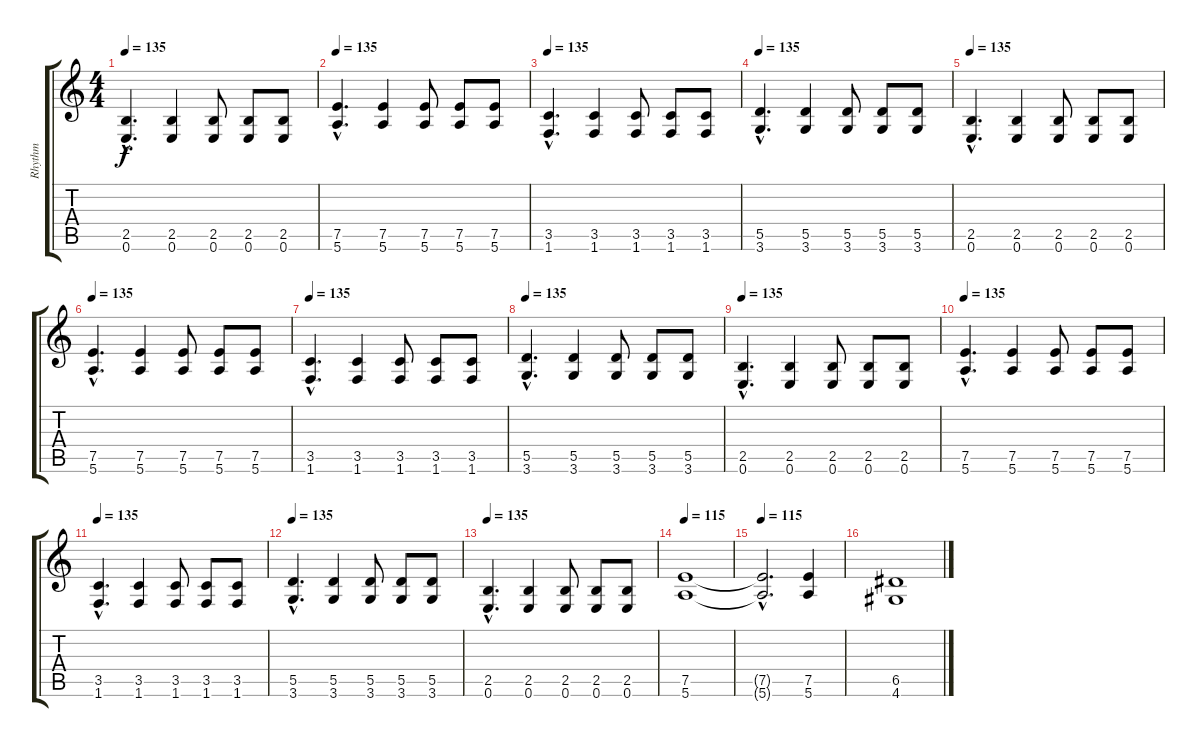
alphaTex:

\track ("Rhythm" "Rhythm") {instrument distortionguitar}
\staff {score tabs}
\tuning (E4 B3 G3 D3 A2 E2) {hide}
\ts (4 4)
\tempo 135
\clef g2
\ks c
(2.5{hac} 0.6{hac}).4{d dy f} (2.5 0.6).4 (2.5 0.6).8 (2.5 0.6).8 (2.5 0.6).8 |
\tempo 135
(7.5{hac} 5.6{hac}).4{d} (7.5 5.6).4 (7.5 5.6).8 (7.5 5.6).8 (7.5 5.6).8 |
\tempo 135
(3.5{hac} 1.6{hac}).4{d} (3.5 1.6).4 (3.5 1.6).8 (3.5 1.6).8 (3.5 1.6).8 |
\tempo 135
(5.5{hac} 3.6{hac}).4{d} (5.5 3.6).4 (5.5 3.6).8 (5.5 3.6).8 (5.5 3.6).8 |
\tempo 135
(2.5{hac} 0.6{hac}).4{d} (2.5 0.6).4 (2.5 0.6).8 (2.5 0.6).8 (2.5 0.6).8 |
\tempo 135
(7.5{hac} 5.6{hac}).4{d} (7.5 5.6).4 (7.5 5.6).8 (7.5 5.6).8 (7.5 5.6).8 |
\tempo 135
(3.5{hac} 1.6{hac}).4{d} (3.5 1.6).4 (3.5 1.6).8 (3.5 1.6).8 (3.5 1.6).8 |
\tempo 135
(5.5{hac} 3.6{hac}).4{d} (5.5 3.6).4 (5.5 3.6).8 (5.5 3.6).8 (5.5 3.6).8 |
\tempo 135
(2.5{hac} 0.6{hac}).4{d} (2.5 0.6).4 (2.5 0.6).8 (2.5 0.6).8 (2.5 0.6).8 |
\tempo 135
(7.5{hac} 5.6{hac}).4{d} (7.5 5.6).4 (7.5 5.6).8 (7.5 5.6).8 (7.5 5.6).8 |
\tempo 135
(3.5{hac} 1.6{hac}).4{d} (3.5 1.6).4 (3.5 1.6).8 (3.5 1.6).8 (3.5 1.6).8 |
\tempo 135
(5.5{hac} 3.6{hac}).4{d} (5.5 3.6).4 (5.5 3.6).8 (5.5 3.6).8 (5.5 3.6).8 |
\tempo 135
(2.5{hac} 0.6{hac}).4{d} (2.5 0.6).4 (2.5 0.6).8 (2.5 0.6).8 (2.5 0.6).8 |
\tempo 115
(7.5 5.6).1 |
\section ("" "")
\tempo 115
(7.5{hac t} 5.6{hac t}).2{d} (7.5 5.6).4 |
(6.5 4.6).1
